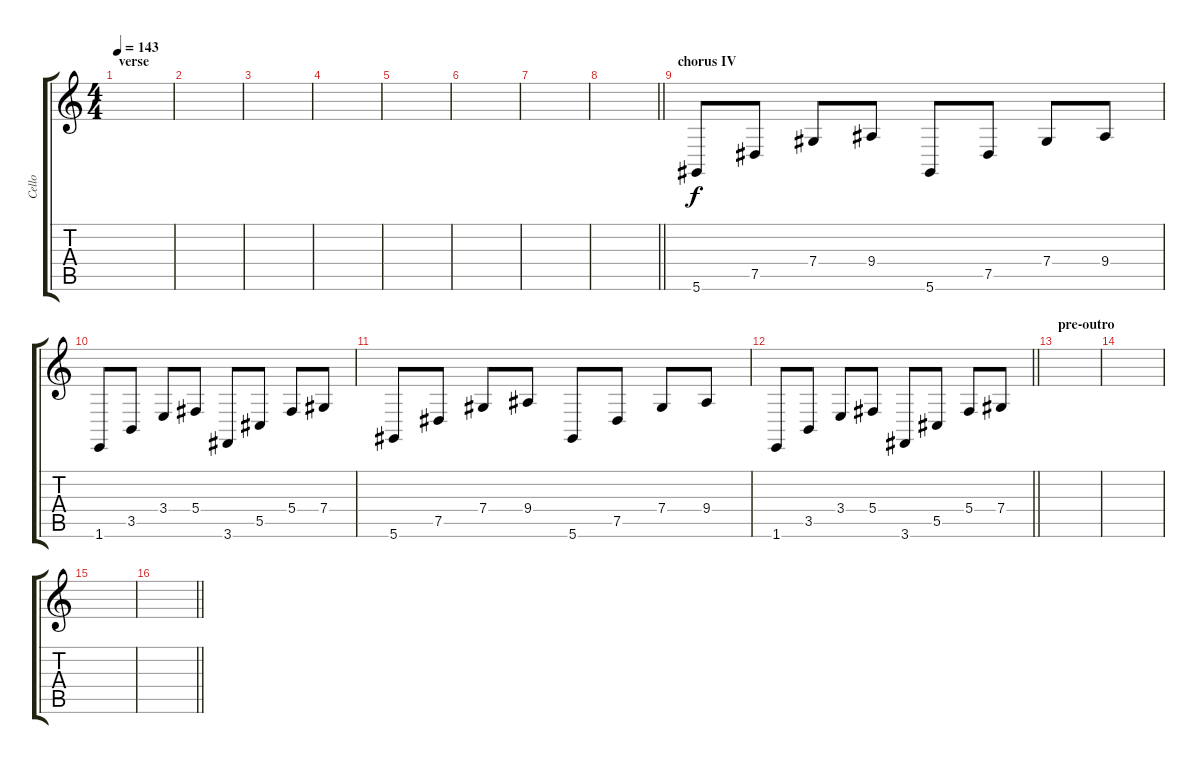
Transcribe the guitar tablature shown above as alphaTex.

\track ("Cello" "Cello") {instrument cello}
\staff {score tabs}
\tuning (Eb4 Bb3 Gb3 Db3 Ab2 Eb2) {hide}
\ts (4 4)
\section ("" "verse")
\tempo 143
\clef g2
\ks c
|
|
|
|
|
|
|
\barLineRight lightlight
|
\section ("" "chorus IV")
5.6.8{volume 14} 7.5.8 7.4.8 9.4.8 5.6.8 7.5.8 7.4.8 9.4.8 |
1.6.8 3.5.8 3.4.8 5.4.8 3.6.8 5.5.8 5.4.8 7.4.8 |
5.6.8 7.5.8 7.4.8 9.4.8 5.6.8 7.5.8 7.4.8 9.4.8 |
\barLineRight lightlight
1.6.8 3.5.8 3.4.8 5.4.8 3.6.8 5.5.8 5.4.8 7.4.8 |
\section ("" "pre-outro")
|
|
|
\barLineRight lightlight
